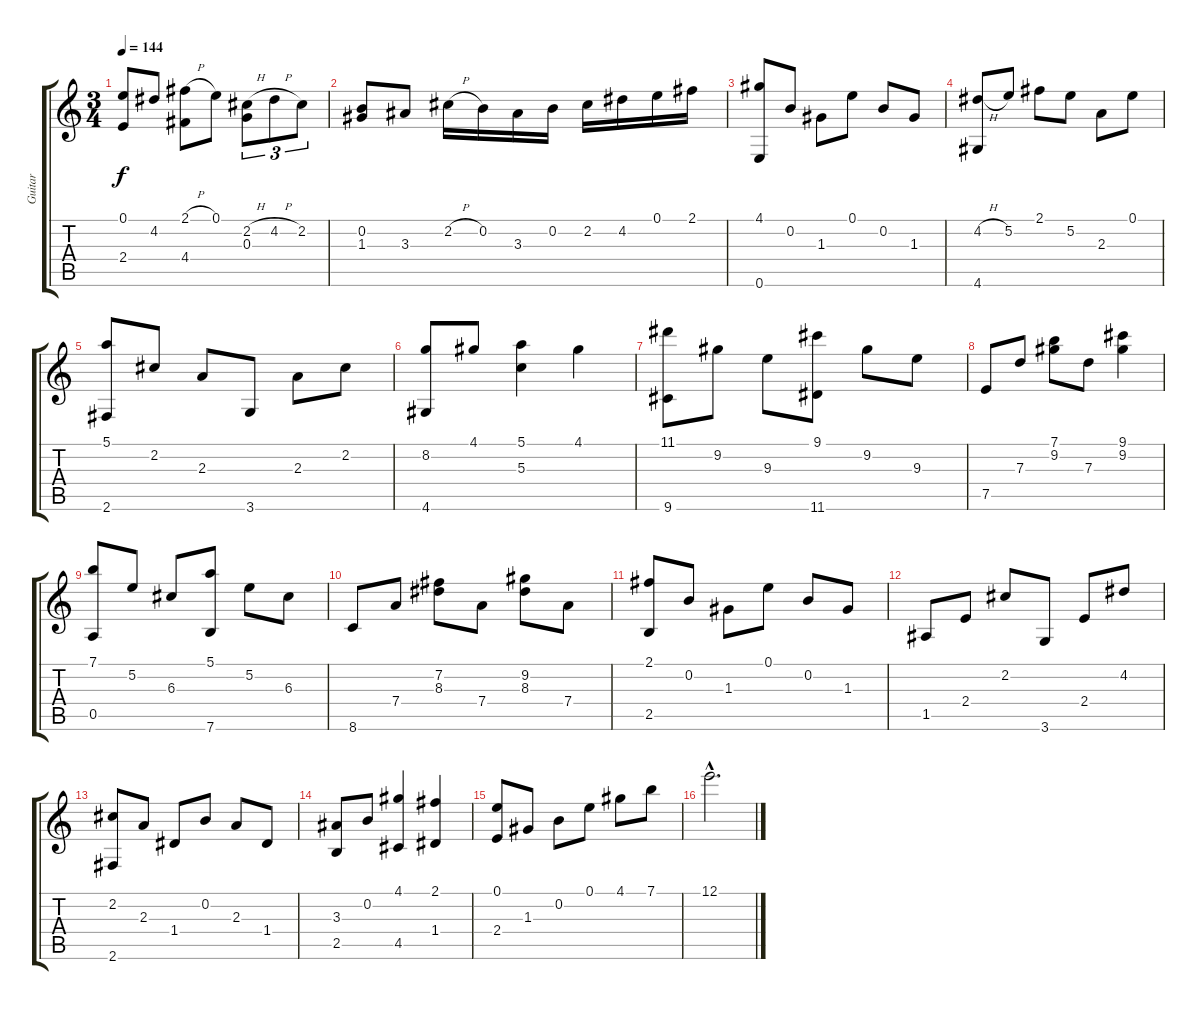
\track ("Guitar" "Guitar") {instrument acousticguitarnylon}
\staff {score tabs}
\tuning (E4 B3 G3 D3 A2 E2) {hide}
\ts (3 4)
\tempo 144
\clef g2
\ks c
(0.1 2.4).8{dy f} 4.2.8 (2.1{h} 4.4).8 0.1.8 (2.2{h} 0.3).8{tu (3 2)} 4.2{h}.8{tu (3 2)} 2.2.8{tu (3 2)} |
(0.2 1.3).8 3.3.8 2.2{h}.16 0.2.16 3.3.16 0.2.16 2.2.16 4.2.16 0.1.16 2.1.16 |
(4.1 0.6).8 0.2.8 1.3.8 0.1.8 0.2.8 1.3.8 |
(4.2{h} 4.6).8 5.2.8 2.1.8 5.2.8 2.3.8 0.1.8 |
(5.1 2.6).8 2.2.8 2.3.8 3.6.8 2.3.8 2.2.8 |
(8.2 4.6).8 4.1.8 (5.1 5.3).4 4.1.4 |
(11.1 9.6).8 9.2.8 9.3.8 (9.1 11.6).8 9.2.8 9.3.8 |
7.5.8 7.3.8 (7.1 9.2).8 7.3.8 (9.1 9.2).4 |
(7.1 0.5).8 5.2.8 6.3.8 (5.1 7.6).8 5.2.8 6.3.8 |
8.6.8 7.4.8 (7.2 8.3).8 7.4.8 (9.2 8.3).8 7.4.8 |
(2.1 2.5).8 0.2.8 1.3.8 0.1.8 0.2.8 1.3.8 |
1.5.8 2.4.8 2.2.8 3.6.8 2.4.8 4.2.8 |
(2.2 2.6).8 2.3.8 1.4.8 0.2.8 2.3.8 1.4.8 |
(3.3 2.5).8 0.2.8 (4.1 4.5).4 (2.1 1.4).4 |
(0.1 2.4).8 1.3.8 0.2.8 0.1.8 4.1.8 7.1.8 |
12.1{hac}.2{d}
